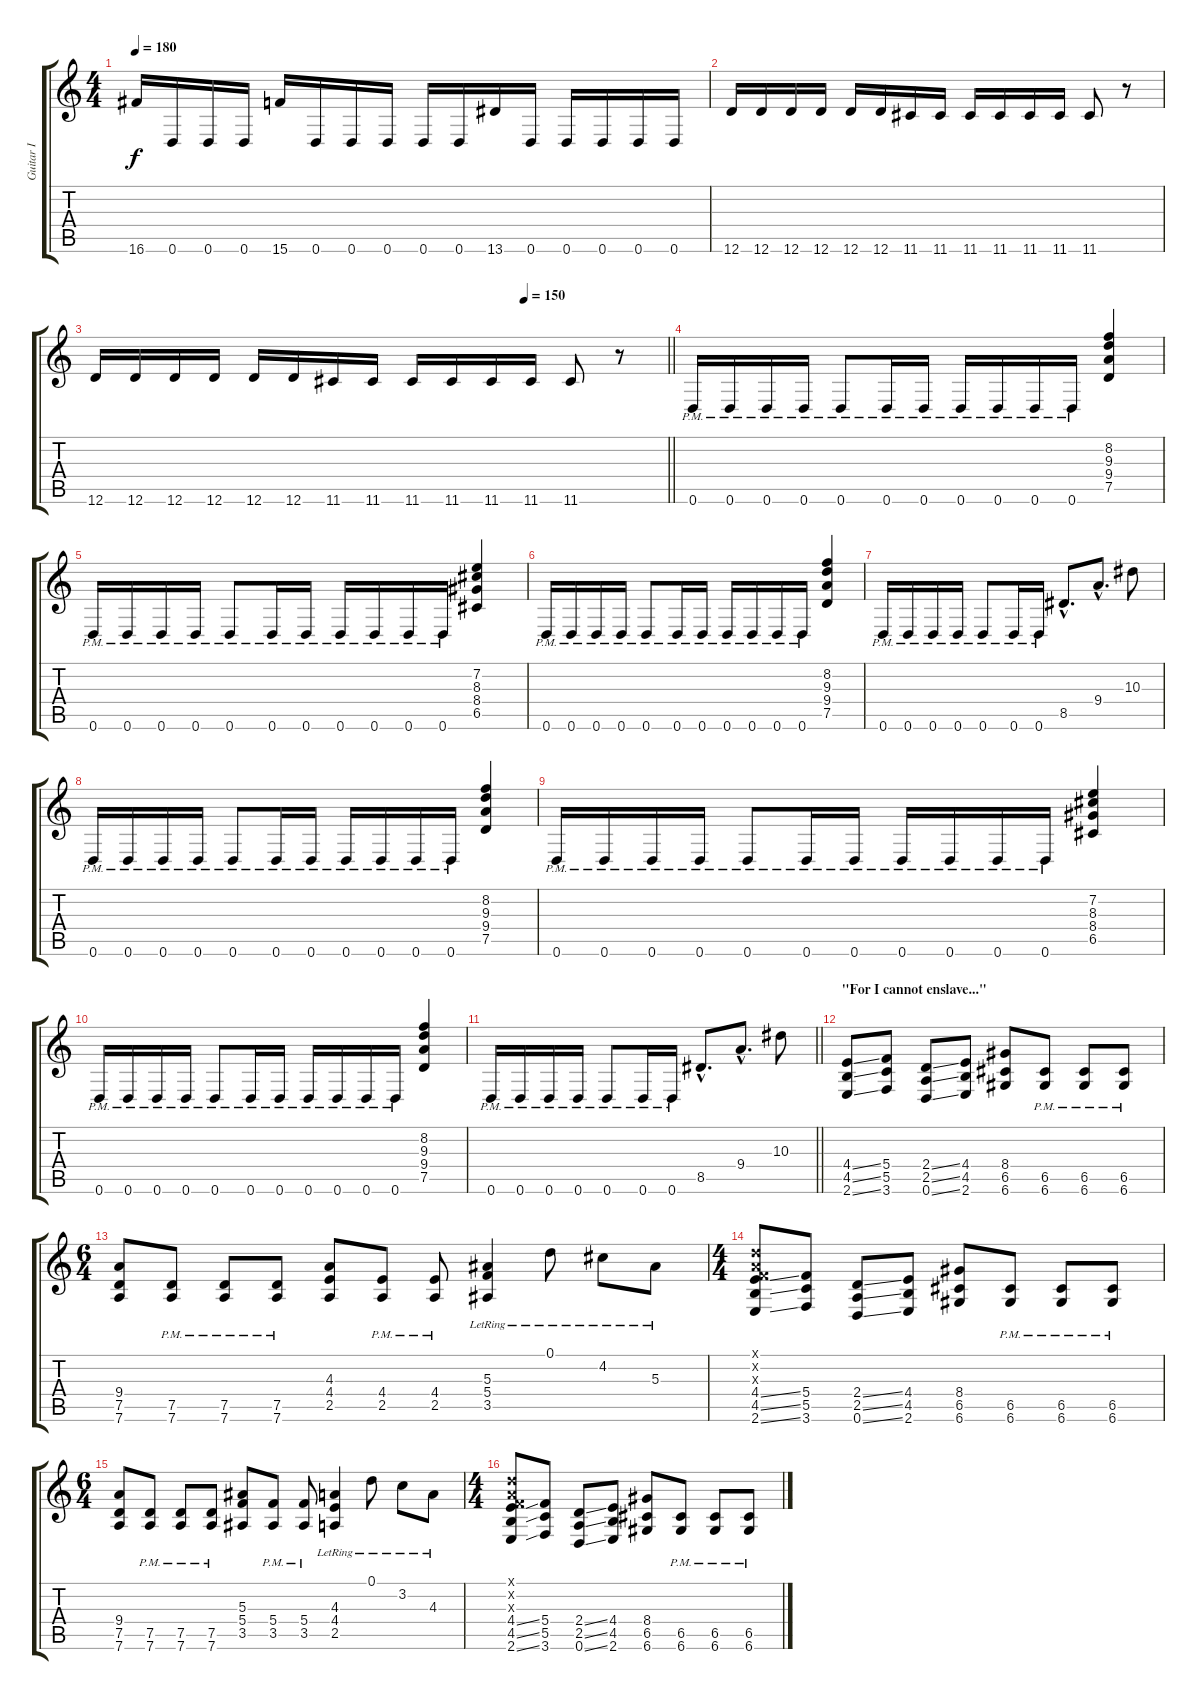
\track ("Guitar I" "Guitar I") {instrument distortionguitar}
\staff {score tabs}
\tuning (D4 A3 F3 C3 G2 D2) {hide}
\ts (4 4)
\tempo 180
\clef g2
\ks c
16.6.16{dy f} 0.6.16 0.6.16 0.6.16 15.6.16 0.6.16 0.6.16 0.6.16 0.6.16 0.6.16 13.6.16 0.6.16 0.6.16 0.6.16 0.6.16 0.6.16 |
12.6.16 12.6.16 12.6.16 12.6.16 12.6.16 12.6.16 11.6.16 11.6.16 11.6.16 11.6.16 11.6.16 11.6.16 11.6.8 r.8 |
\tempo (150 0.75)
\barLineRight lightlight
12.6.16 12.6.16 12.6.16 12.6.16 12.6.16 12.6.16 11.6.16 11.6.16 11.6.16 11.6.16 11.6.16 11.6.16 11.6.8 r.8 |
\section ("" "")
0.6{pm}.16 0.6{pm}.16 0.6{pm}.16 0.6{pm}.16 0.6{pm}.8 0.6{pm}.16 0.6{pm}.16 0.6{pm}.16 0.6{pm}.16 0.6{pm}.16 0.6{pm}.16 (8.2 9.3 9.4 7.5).4 |
0.6{pm}.16 0.6{pm}.16 0.6{pm}.16 0.6{pm}.16 0.6{pm}.8 0.6{pm}.16 0.6{pm}.16 0.6{pm}.16 0.6{pm}.16 0.6{pm}.16 0.6{pm}.16 (7.2 8.3 8.4 6.5).4 |
0.6{pm}.16 0.6{pm}.16 0.6{pm}.16 0.6{pm}.16 0.6{pm}.8 0.6{pm}.16 0.6{pm}.16 0.6{pm}.16 0.6{pm}.16 0.6{pm}.16 0.6{pm}.16 (8.2 9.3 9.4 7.5).4 |
0.6{pm}.16 0.6{pm}.16 0.6{pm}.16 0.6{pm}.16 0.6{pm}.8 0.6{pm}.16 0.6{pm}.16 8.5{hac}.8{d} 9.4{hac}.8{d} 10.3.8 |
0.6{pm}.16 0.6{pm}.16 0.6{pm}.16 0.6{pm}.16 0.6{pm}.8 0.6{pm}.16 0.6{pm}.16 0.6{pm}.16 0.6{pm}.16 0.6{pm}.16 0.6{pm}.16 (8.2 9.3 9.4 7.5).4 |
0.6{pm}.16 0.6{pm}.16 0.6{pm}.16 0.6{pm}.16 0.6{pm}.8 0.6{pm}.16 0.6{pm}.16 0.6{pm}.16 0.6{pm}.16 0.6{pm}.16 0.6{pm}.16 (7.2 8.3 8.4 6.5).4 |
0.6{pm}.16 0.6{pm}.16 0.6{pm}.16 0.6{pm}.16 0.6{pm}.8 0.6{pm}.16 0.6{pm}.16 0.6{pm}.16 0.6{pm}.16 0.6{pm}.16 0.6{pm}.16 (8.2 9.3 9.4 7.5).4 |
\barLineRight lightlight
0.6{pm}.16 0.6{pm}.16 0.6{pm}.16 0.6{pm}.16 0.6{pm}.8 0.6{pm}.16 0.6{pm}.16 8.5{hac}.8{d} 9.4{hac}.8{d} 10.3.8 |
\section ("" "\"For I cannot enslave...\"")
(4.4{ss} 4.5{ss} 2.6{ss}).8 (5.4 5.5 3.6).8 (2.4{ss} 2.5{ss} 0.6{ss}).8 (4.4 4.5 2.6).8 (8.4 6.5 6.6).8 (6.5{pm} 6.6{pm}).8 (6.5{pm} 6.6{pm}).8 (6.5{pm} 6.6{pm}).8 |
\ts (6 4)
(9.4 7.5 7.6).8 (7.5{pm} 7.6{pm}).8 (7.5{pm} 7.6{pm}).8 (7.5{pm} 7.6{pm}).8 (4.3 4.4 2.5).8 (4.4{pm} 2.5{pm}).8 (4.4{pm} 2.5{pm}).8 (5.3{lr} 5.4{lr} 3.5{lr}).4 0.1{lr}.8 4.2{lr}.8 5.3{lr}.8 |
\ts (4 4)
(0.1{x} 0.2{x} 0.3{x} 4.4{ss} 4.5{ss} 2.6{ss}).8 (5.4 5.5 3.6).8 (2.4{ss} 2.5{ss} 0.6{ss}).8 (4.4 4.5 2.6).8 (8.4 6.5 6.6).8 (6.5{pm} 6.6{pm}).8 (6.5{pm} 6.6{pm}).8 (6.5{pm} 6.6{pm}).8 |
\ts (6 4)
(9.4 7.5 7.6).8 (7.5{pm} 7.6{pm}).8 (7.5{pm} 7.6{pm}).8 (7.5{pm} 7.6{pm}).8 (5.3 5.4 3.5).8 (5.4{pm} 3.5{pm}).8 (5.4{pm} 3.5{pm}).8 (4.3{lr} 4.4{lr} 2.5{lr}).4 0.1{lr}.8 3.2{lr}.8 4.3{lr}.8 |
\ts (4 4)
(0.1{x} 0.2{x} 0.3{x} 4.4{ss} 4.5{ss} 2.6{ss}).8 (5.4 5.5 3.6).8 (2.4{ss} 2.5{ss} 0.6{ss}).8 (4.4 4.5 2.6).8 (8.4 6.5 6.6).8 (6.5{pm} 6.6{pm}).8 (6.5{pm} 6.6{pm}).8 (6.5{pm} 6.6{pm}).8
